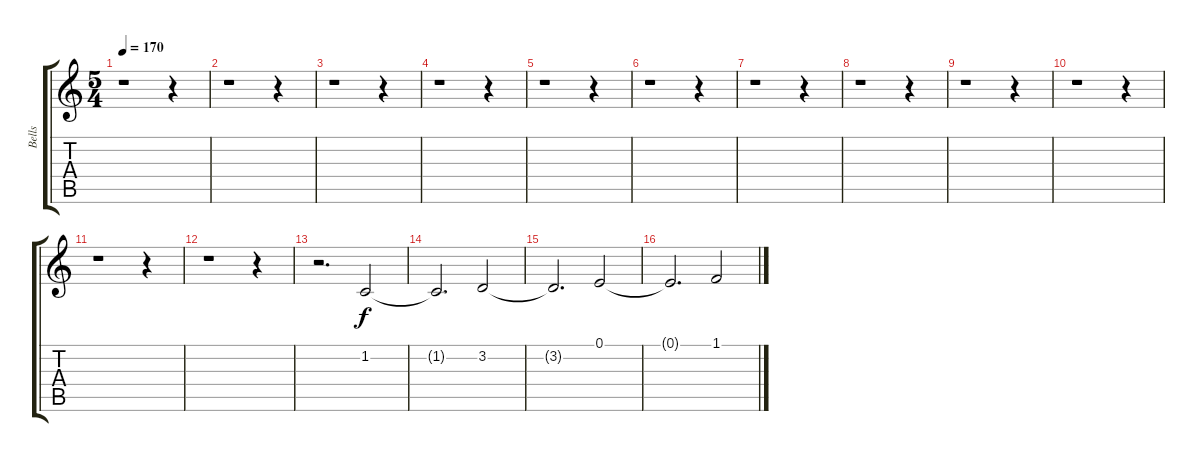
\track ("Bells" "Bells") {instrument tubularbells}
\staff {score tabs}
\tuning (E4 B3 G3 D3 A2 E2) {hide}
\ts (5 4)
\tempo 170
\clef g2
\ks c
r.1{dy f} r.4 |
r.1 r.4 |
r.1 r.4 |
r.1 r.4 |
r.1 r.4 |
r.1 r.4 |
r.1 r.4 |
r.1 r.4 |
r.1 r.4 |
r.1 r.4 |
r.1 r.4 |
r.1 r.4 |
r.2{d} 1.2.2 |
1.2{t}.2{d} 3.2.2 |
3.2{t}.2{d} 0.1.2 |
0.1{t}.2{d} 1.1.2
